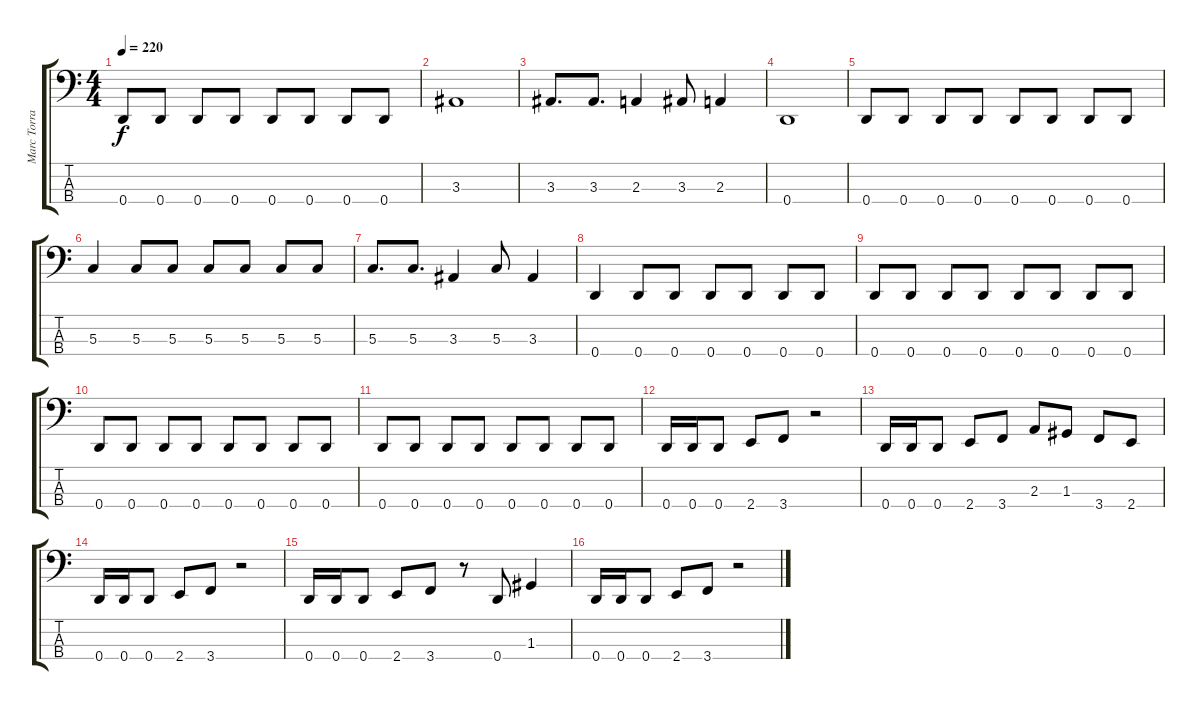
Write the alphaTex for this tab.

\track ("Marc Torras" "Marc Torra") {instrument electricbasspick}
\staff {score tabs}
\tuning (F2 C2 G1 D1) {hide}
\ts (4 4)
\tempo 220
\clef f4
\ks c
0.4.8{dy f} 0.4.8 0.4.8 0.4.8 0.4.8 0.4.8 0.4.8 0.4.8 |
3.3.1 |
3.3.8{d} 3.3.8{d} 2.3.4 3.3.8 2.3.4 |
0.4.1 |
0.4.8 0.4.8 0.4.8 0.4.8 0.4.8 0.4.8 0.4.8 0.4.8 |
5.3.4 5.3.8 5.3.8 5.3.8 5.3.8 5.3.8 5.3.8 |
5.3.8{d} 5.3.8{d} 3.3.4 5.3.8 3.3.4 |
0.4.4 0.4.8 0.4.8 0.4.8 0.4.8 0.4.8 0.4.8 |
0.4.8 0.4.8 0.4.8 0.4.8 0.4.8 0.4.8 0.4.8 0.4.8 |
0.4.8 0.4.8 0.4.8 0.4.8 0.4.8 0.4.8 0.4.8 0.4.8 |
0.4.8 0.4.8 0.4.8 0.4.8 0.4.8 0.4.8 0.4.8 0.4.8 |
0.4.16 0.4.16 0.4.8 2.4.8 3.4.8 r.2 |
0.4.16 0.4.16 0.4.8 2.4.8 3.4.8 2.3.8 1.3.8 3.4.8 2.4.8 |
0.4.16 0.4.16 0.4.8 2.4.8 3.4.8 r.2 |
0.4.16 0.4.16 0.4.8 2.4.8 3.4.8 r.8 0.4.8 1.3.4 |
0.4.16 0.4.16 0.4.8 2.4.8 3.4.8 r.2
